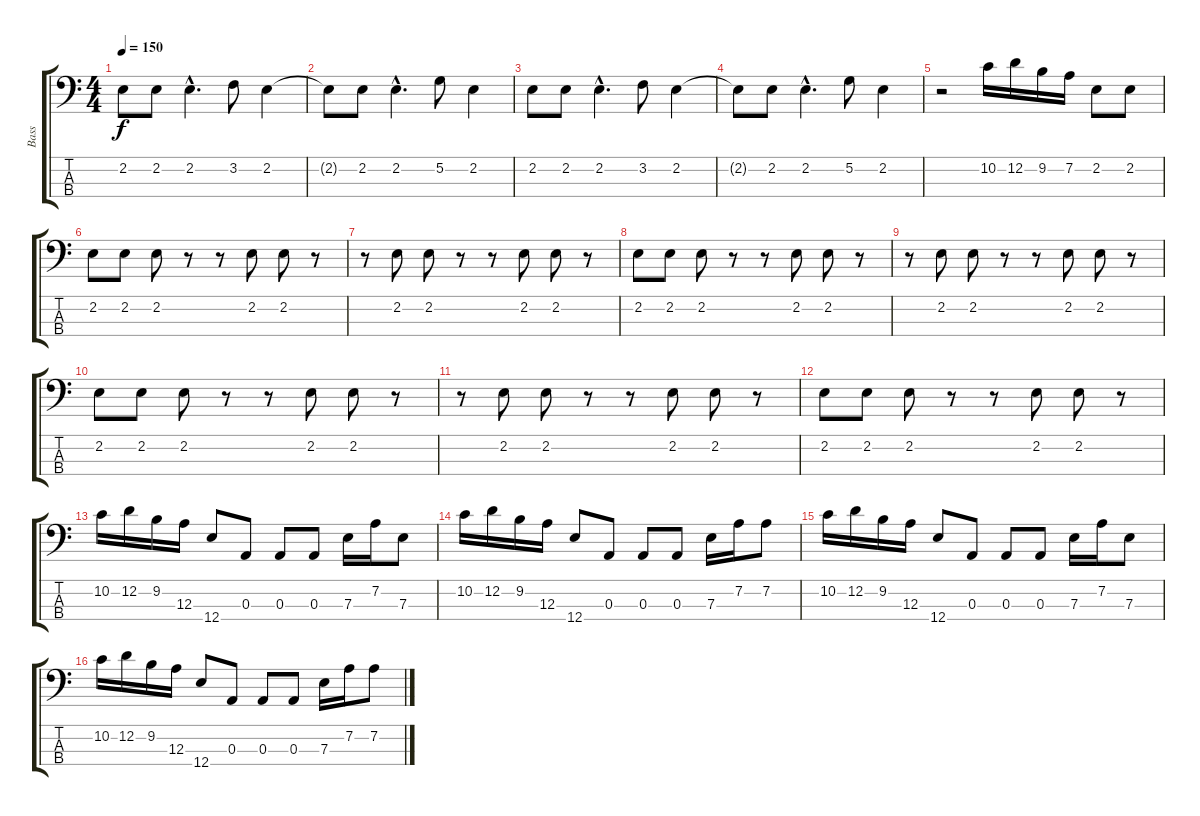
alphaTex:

\track ("Bass" "Bass") {instrument electricbassfinger}
\staff {score tabs}
\tuning (G2 D2 A1 E1) {hide}
\ts (4 4)
\tempo 150
\clef f4
\ks c
2.2.8{dy f} 2.2.8 2.2{hac}.4{d} 3.2.8 2.2.4 |
2.2{t}.8 2.2.8 2.2{hac}.4{d} 5.2.8 2.2.4 |
2.2.8 2.2.8 2.2{hac}.4{d} 3.2.8 2.2.4 |
2.2{t}.8 2.2.8 2.2{hac}.4{d} 5.2.8 2.2.4 |
r.2 10.2.16 12.2.16 9.2.16 7.2.16 2.2.8 2.2.8 |
2.2.8 2.2.8 2.2.8 r.8 r.8 2.2.8 2.2.8 r.8 |
r.8 2.2.8 2.2.8 r.8 r.8 2.2.8 2.2.8 r.8 |
2.2.8 2.2.8 2.2.8 r.8 r.8 2.2.8 2.2.8 r.8 |
r.8 2.2.8 2.2.8 r.8 r.8 2.2.8 2.2.8 r.8 |
2.2.8 2.2.8 2.2.8 r.8 r.8 2.2.8 2.2.8 r.8 |
r.8 2.2.8 2.2.8 r.8 r.8 2.2.8 2.2.8 r.8 |
2.2.8 2.2.8 2.2.8 r.8 r.8 2.2.8 2.2.8 r.8 |
10.2.16 12.2.16 9.2.16 12.3.16 12.4.8 0.3.8 0.3.8 0.3.8 7.3.16 7.2.16 7.3.8 |
10.2.16 12.2.16 9.2.16 12.3.16 12.4.8 0.3.8 0.3.8 0.3.8 7.3.16 7.2.16 7.2.8 |
10.2.16 12.2.16 9.2.16 12.3.16 12.4.8 0.3.8 0.3.8 0.3.8 7.3.16 7.2.16 7.3.8 |
10.2.16 12.2.16 9.2.16 12.3.16 12.4.8 0.3.8 0.3.8 0.3.8 7.3.16 7.2.16 7.2.8
